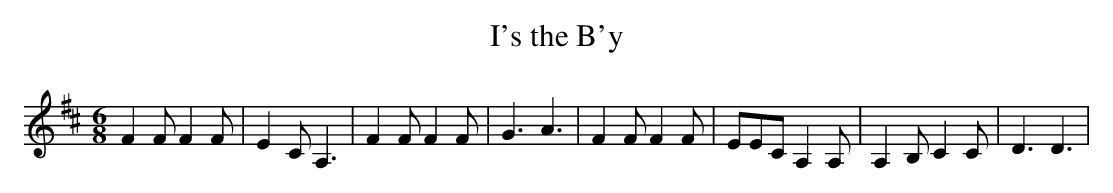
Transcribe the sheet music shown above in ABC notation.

X:1
T:I's the B'y
M:6/8
L:1/4
K:D
 F F/2 F F/2| E C/2 A,3/2| F F/2 F F/2| G3/2 A3/2| F F/2 F F/2| E/2E/2C/2 A, A,/2|\
 A, B,/2 C C/2| D3/2 D3/2|
